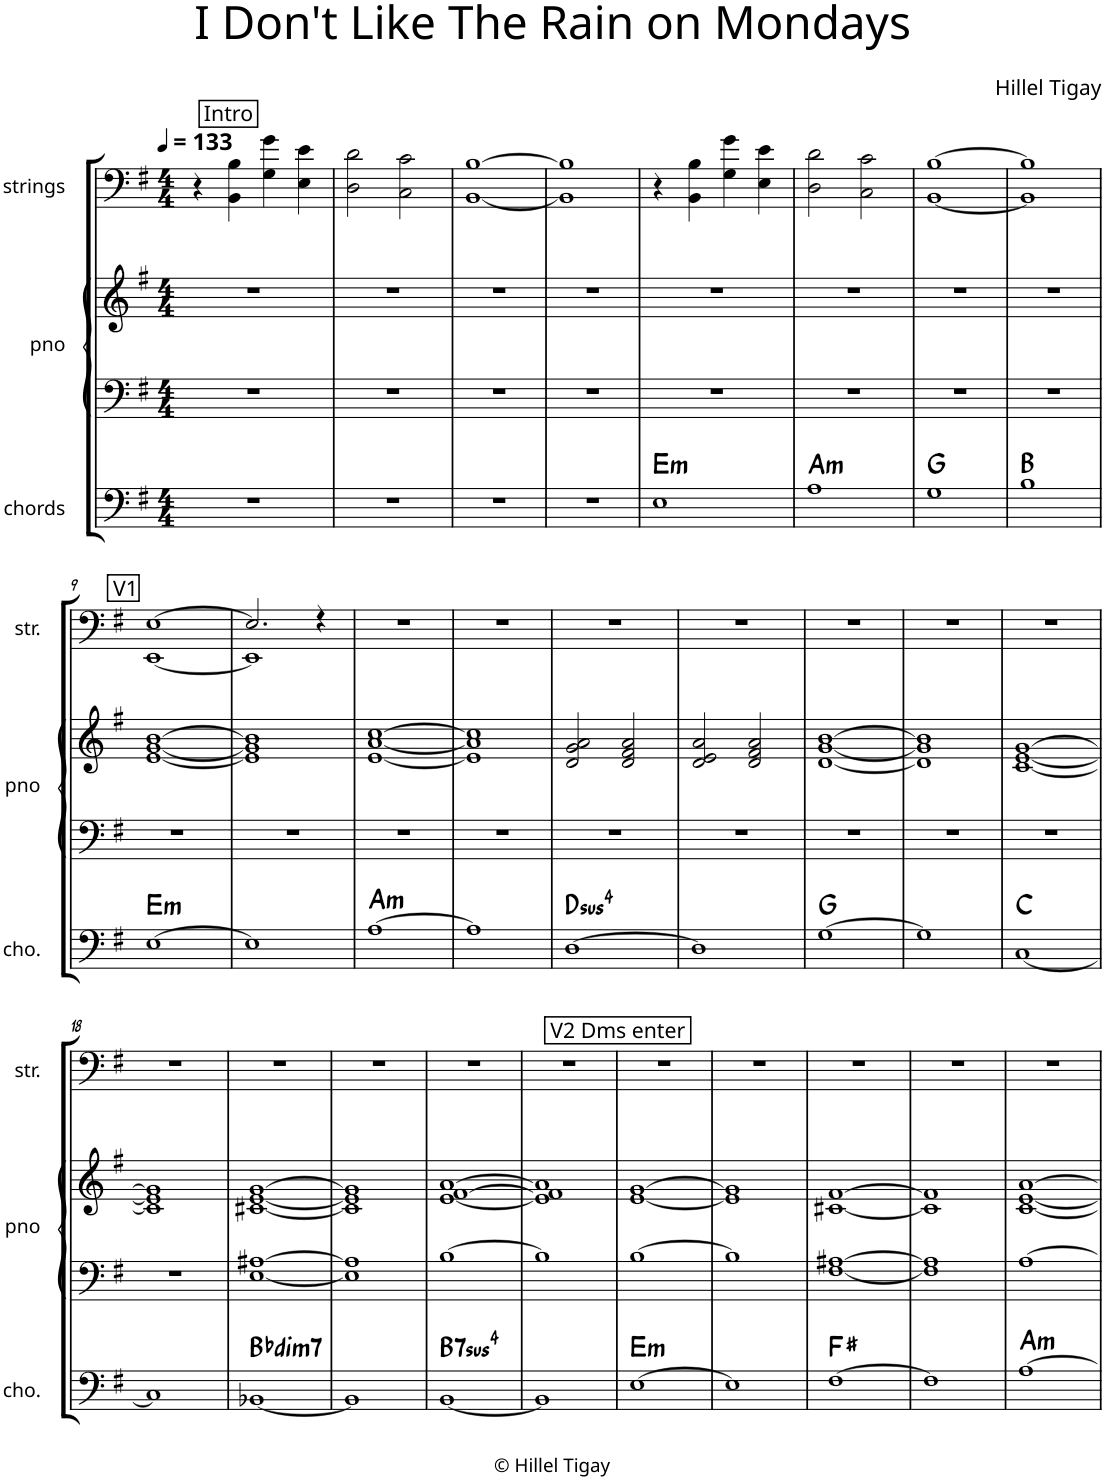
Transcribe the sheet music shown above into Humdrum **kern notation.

**kern	**harte	**kern	**kern	**kern
*part3	*part3	*part2	*part2	*part1
*staff4	*	*staff3	*staff2	*staff1
*I"chords	*	*I"pno	*	*I"strings
*I'cho.	*	*I'pno	*	*I'str.
*clefF4	*	*clefF4	*clefG2	*clefF4
*k[f#]	*	*k[f#]	*k[f#]	*k[f#]
*G:	*	*G:	*G:	*G:
*M4/4	*	*M4/4	*M4/4	*M4/4
*MM133	*	*MM133	*MM133	*MM133
!!LO:REH:place=s1:a:cj:fs=11:t=Intro:qo=1
=1	=1	=1	=1	=1
1r	.	1r	1r	4r
.	.	.	.	4BB\ 4B\
.	.	.	.	4G\ 4g\
.	.	.	.	4E\ 4e\
=2	=2	=2	=2	=2
1r	.	1r	1r	2D\ 2d\
.	.	.	.	2C\ 2c\
=3	=3	=3	=3	=3
1r	.	1r	1r	[1BB [1B
=4	=4	=4	=4	=4
1r	.	1r	1r	1BB] 1B]
=5	=5	=5	=5	=5
!	!LO:H:kt=m	!	!	!
1E	E:min	1r	1r	4r
.	.	.	.	4BB\ 4B\
.	.	.	.	4G\ 4g\
.	.	.	.	4E\ 4e\
=6	=6	=6	=6	=6
!	!LO:H:kt=m	!	!	!
1A	A:min	1r	1r	2D\ 2d\
.	.	.	.	2C\ 2c\
=7	=7	=7	=7	=7
*	*	*	*	*^
1G	G:maj	1r	1r	[1B	[1BB
=8	=8	=8	=8	=8	=8
1B	B:maj	1r	1r	1B]	1BB]
!!LO:LB:g=z	!!
!!LO:REH:place=s1:a:cj:fs=11:t=V1	!!
=9	=9	=9	=9	=9	=9
!	!LO:H:kt=m	!	!	!	!
[1E	E:min	1r	[1e [1g [1b	[1E	[1EE
=10	=10	=10	=10	=10	=10
1E]	.	1r	1e] 1g] 1b]	2.E/]	1EE]
.	.	.	.	4r	.
*	*	*	*	*v	*v
=11	=11	=11	=11	=11
!	!LO:H:kt=m	!	!	!
[1A	A:min	1r	[1e [1a [1cc	1r
=12	=12	=12	=12	=12
1A]	.	1r	1e] 1a] 1cc]	1r
=13	=13	=13	=13	=13
!	!LO:H:kt=4	!	!	!
[1D	D:sus4	1r	2d/ 2g/ 2a/	1r
.	.	.	2d/ 2f#/ 2a/	.
=14	=14	=14	=14	=14
1D]	.	1r	2d/ 2e/ 2a/	1r
.	.	.	2d/ 2f#/ 2a/	.
=15	=15	=15	=15	=15
[1G	G:maj	1r	[1d [1g [1b	1r
=16	=16	=16	=16	=16
1G]	.	1r	1d] 1g] 1b]	1r
=17	=17	=17	=17	=17
[1C	C:maj	1r	[1c [1e [1g	1r
!!LO:LB:g=z
=18	=18	=18	=18	=18
1C]	.	1r	1c] 1e] 1g]	1r
=19	=19	=19	=19	=19
!	!LO:H:kt=dim7	!	!	!
[1BB-X	Bb:dim7	[1E [1A#X	[1c#X [1e [1g	1r
=20	=20	=20	=20	=20
1BB-]	.	1E] 1A#]	1c#] 1e] 1g]	1r
=21	=21	=21	=21	=21
!	!LO:H:kt=74	!	!	!
[1BB	B:sus4(7)	[1B	[1e [1f# [1a	1r
=22	=22	=22	=22	=22
1BB]	.	1B]	1e] 1f#] 1a]	1r
!!LO:REH:place=s1:a:cj:fs=11:t=V2 Dms enter
=23	=23	=23	=23	=23
!	!LO:H:kt=m	!	!	!
[1E	E:min	[1B	[1e [1g	1r
=24	=24	=24	=24	=24
1E]	.	1B]	1e] 1g]	1r
=25	=25	=25	=25	=25
[1F#	F#:maj	[1F# [1A#X	[1c#X [1f#	1r
=26	=26	=26	=26	=26
1F#]	.	1F#] 1A#]	1c#] 1f#]	1r
=27	=27	=27	=27	=27
!	!LO:H:kt=m	!	!	!
[1A	A:min	[1A	[1c [1e [1a	1r
=	=	=	=	=
*-	*-	*-	*-	*-
